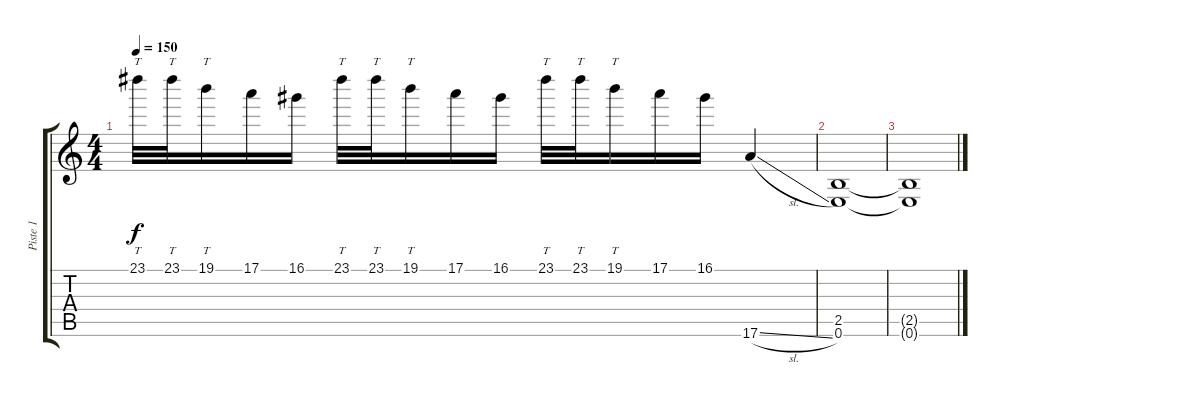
\track ("Piste 1" "Piste 1") {instrument overdrivenguitar}
\staff {score tabs}
\tuning (E4 B3 G3 D3 A2 E2) {hide}
\ts (4 4)
\tempo 150
\clef g2
\ks c
23.1.32{tt dy f} 23.1.32{tt} 19.1.16{tt} 17.1.16 16.1.16 23.1.32{tt} 23.1.32{tt} 19.1.16{tt} 17.1.16 16.1.16 23.1.32{tt} 23.1.32{tt} 19.1.16{tt} 17.1.16 16.1.16 17.6{sl}.4 |
(2.5 0.6).1 |
(2.5{t} 0.6{t}).1
